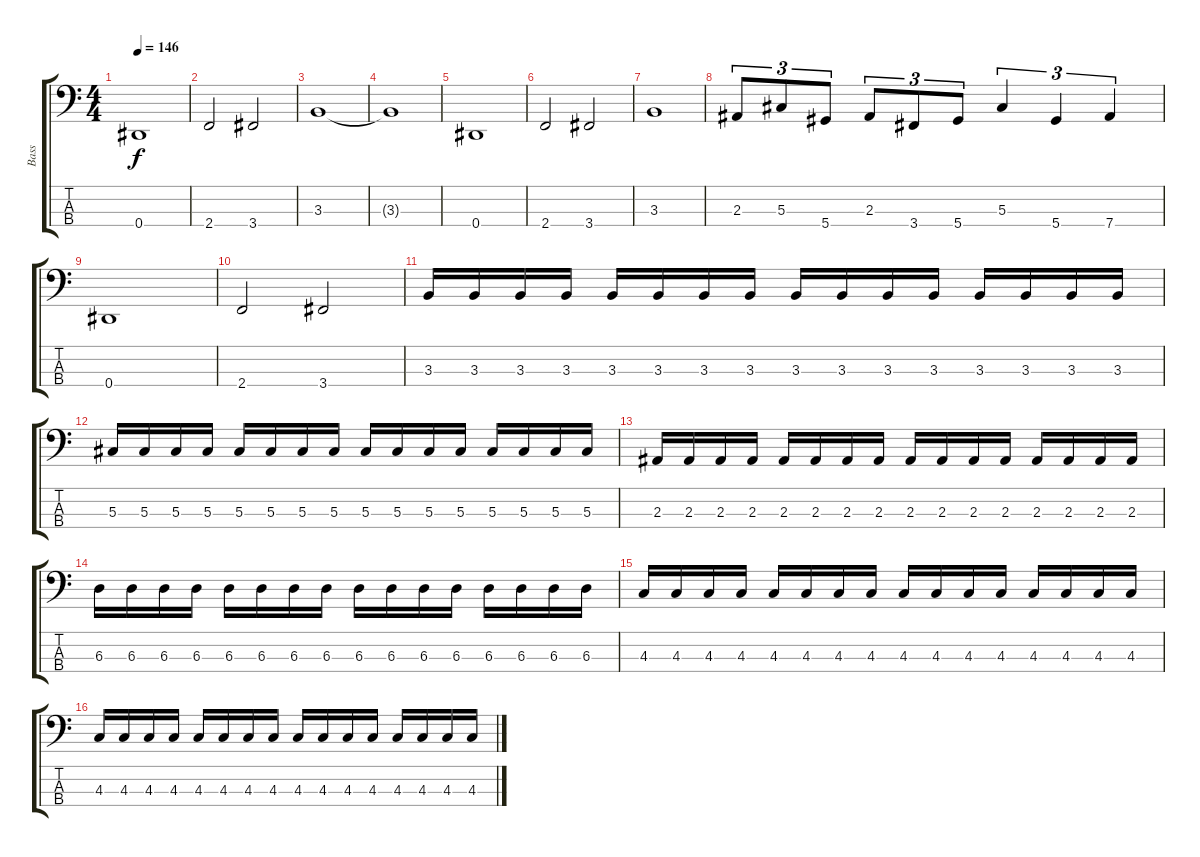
\track ("Bass" "Bass") {instrument electricbassfinger}
\staff {score tabs}
\tuning (Gb2 Db2 Ab1 Eb1) {hide}
\ts (4 4)
\tempo 146
\clef f4
\ks c
0.4.1{dy f} |
2.4.2 3.4.2 |
3.3.1 |
3.3{t}.1 |
0.4.1 |
2.4.2 3.4.2 |
3.3.1 |
2.3.8{tu (3 2)} 5.3.8{tu (3 2)} 5.4.8{tu (3 2)} 2.3.8{tu (3 2)} 3.4.8{tu (3 2)} 5.4.8{tu (3 2)} 5.3.4{tu (3 2)} 5.4.4{tu (3 2)} 7.4.4{tu (3 2)} |
0.4.1 |
2.4.2 3.4.2 |
3.3.16 3.3.16 3.3.16 3.3.16 3.3.16 3.3.16 3.3.16 3.3.16 3.3.16 3.3.16 3.3.16 3.3.16 3.3.16 3.3.16 3.3.16 3.3.16 |
5.3.16 5.3.16 5.3.16 5.3.16 5.3.16 5.3.16 5.3.16 5.3.16 5.3.16 5.3.16 5.3.16 5.3.16 5.3.16 5.3.16 5.3.16 5.3.16 |
2.3.16 2.3.16 2.3.16 2.3.16 2.3.16 2.3.16 2.3.16 2.3.16 2.3.16 2.3.16 2.3.16 2.3.16 2.3.16 2.3.16 2.3.16 2.3.16 |
6.3.16 6.3.16 6.3.16 6.3.16 6.3.16 6.3.16 6.3.16 6.3.16 6.3.16 6.3.16 6.3.16 6.3.16 6.3.16 6.3.16 6.3.16 6.3.16 |
4.3.16 4.3.16 4.3.16 4.3.16 4.3.16 4.3.16 4.3.16 4.3.16 4.3.16 4.3.16 4.3.16 4.3.16 4.3.16 4.3.16 4.3.16 4.3.16 |
4.3.16 4.3.16 4.3.16 4.3.16 4.3.16 4.3.16 4.3.16 4.3.16 4.3.16 4.3.16 4.3.16 4.3.16 4.3.16 4.3.16 4.3.16 4.3.16
